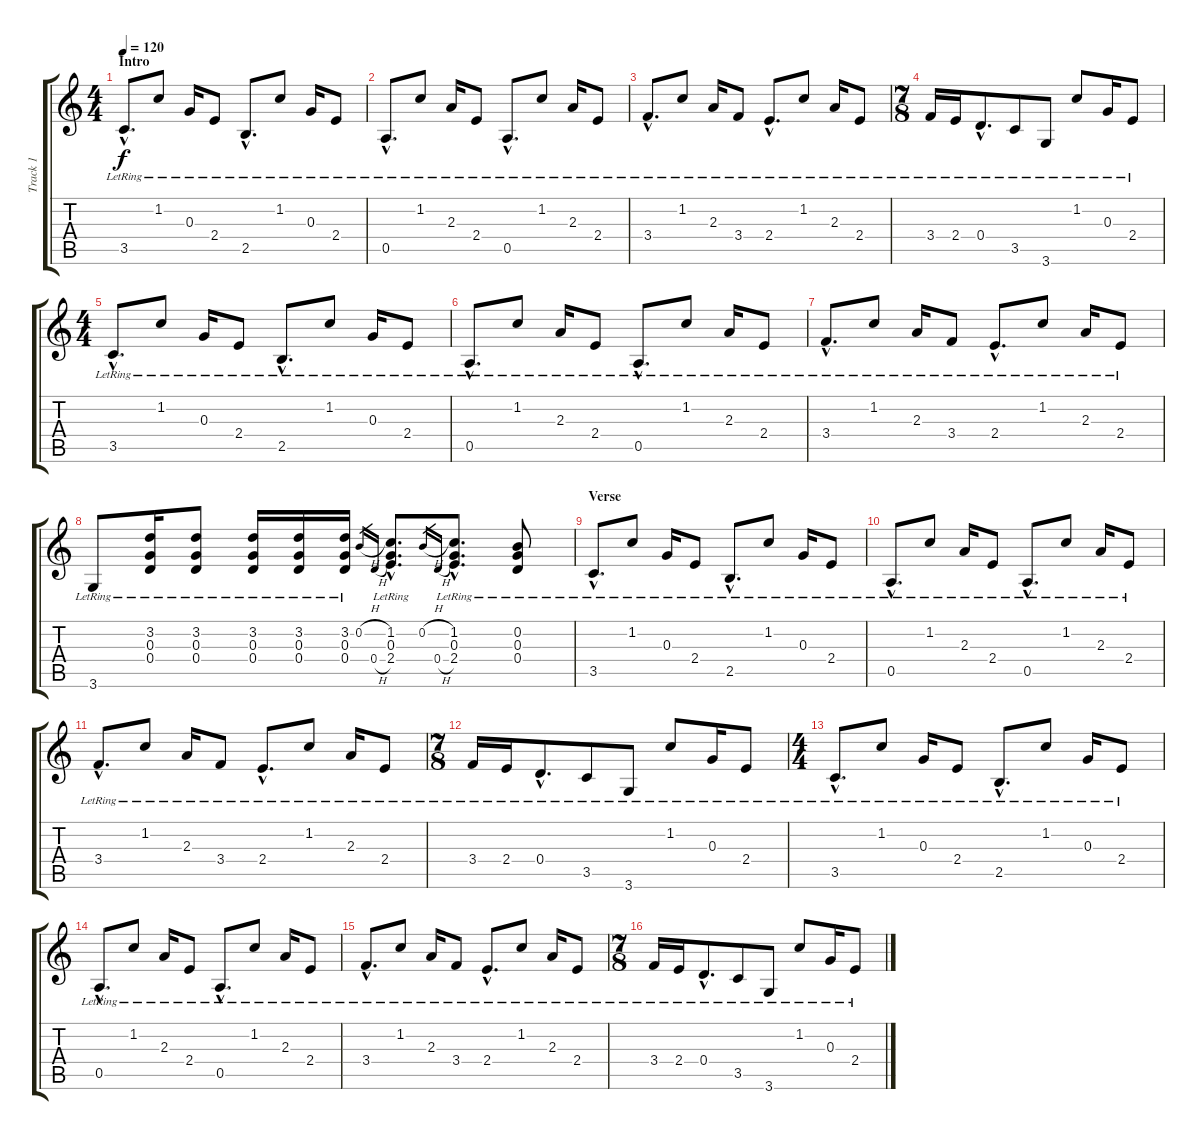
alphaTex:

\track ("Track 1" "Track 1") {instrument acousticguitarnylon}
\staff {score tabs}
\tuning (E4 B3 G3 D3 A2 E2) {hide}
\ts (4 4)
\section ("" "Intro")
\tempo 120
\clef g2
\ks c
3.5{hac lr}.8{d dy f instrument acousticguitarnylon} 1.2{lr}.8 0.3{lr}.16 2.4{lr}.8 2.5{hac lr}.8{d} 1.2{lr}.8 0.3{lr}.16 2.4{lr}.8 |
0.5{hac lr}.8{d} 1.2{lr}.8 2.3{lr}.16 2.4{lr}.8 0.5{hac lr}.8{d} 1.2{lr}.8 2.3{lr}.16 2.4{lr}.8 |
3.4{hac lr}.8{d} 1.2{lr}.8 2.3{lr}.16 3.4{lr}.8 2.4{hac lr}.8{d} 1.2{lr}.8 2.3{lr}.16 2.4{lr}.8 |
\ts (7 8)
3.4{lr}.16 2.4{lr}.16 0.4{hac lr}.8{d} 3.5{lr}.8 3.6{lr}.8 1.2{lr}.8 0.3{lr}.16 2.4{lr}.8 |
\ts (4 4)
3.5{hac lr}.8{d} 1.2{lr}.8 0.3{lr}.16 2.4{lr}.8 2.5{hac lr}.8{d} 1.2{lr}.8 0.3{lr}.16 2.4{lr}.8 |
0.5{hac lr}.8{d} 1.2{lr}.8 2.3{lr}.16 2.4{lr}.8 0.5{hac lr}.8{d} 1.2{lr}.8 2.3{lr}.16 2.4{lr}.8 |
3.4{hac lr}.8{d} 1.2{lr}.8 2.3{lr}.16 3.4{lr}.8 2.4{hac lr}.8{d} 1.2{lr}.8 2.3{lr}.16 2.4{lr}.8 |
3.6{lr}.8 (3.2{lr} 0.3{lr} 0.4{lr}).16 (3.2{lr} 0.3{lr} 0.4{lr}).8 (3.2{lr} 0.3{lr} 0.4{lr}).16 (3.2{lr} 0.3{lr} 0.4{lr}).16 (3.2{lr} 0.3{lr} 0.4{lr}).16 0.2{h}.16{gr} 0.4{h}.16{gr} (1.2{hac lr} 0.3{hac lr} 2.4{hac lr}).8{d} 0.2{h}.16{gr} 0.4{h}.16{gr} (1.2{hac lr} 0.3{hac lr} 2.4{hac lr}).8{d} (0.2{lr} 0.3{lr} 0.4{lr}).8 |
\section ("" "Verse")
3.5{hac lr}.8{d} 1.2{lr}.8 0.3{lr}.16 2.4{lr}.8 2.5{hac lr}.8{d} 1.2{lr}.8 0.3{lr}.16 2.4{lr}.8 |
0.5{hac lr}.8{d} 1.2{lr}.8 2.3{lr}.16 2.4{lr}.8 0.5{hac lr}.8{d} 1.2{lr}.8 2.3{lr}.16 2.4{lr}.8 |
3.4{hac lr}.8{d} 1.2{lr}.8 2.3{lr}.16 3.4{lr}.8 2.4{hac lr}.8{d} 1.2{lr}.8 2.3{lr}.16 2.4{lr}.8 |
\ts (7 8)
3.4{lr}.16 2.4{lr}.16 0.4{hac lr}.8{d} 3.5{lr}.8 3.6{lr}.8 1.2{lr}.8 0.3{lr}.16 2.4{lr}.8 |
\ts (4 4)
3.5{hac lr}.8{d} 1.2{lr}.8 0.3{lr}.16 2.4{lr}.8 2.5{hac lr}.8{d} 1.2{lr}.8 0.3{lr}.16 2.4{lr}.8 |
0.5{hac lr}.8{d} 1.2{lr}.8 2.3{lr}.16 2.4{lr}.8 0.5{hac lr}.8{d} 1.2{lr}.8 2.3{lr}.16 2.4{lr}.8 |
3.4{hac lr}.8{d} 1.2{lr}.8 2.3{lr}.16 3.4{lr}.8 2.4{hac lr}.8{d} 1.2{lr}.8 2.3{lr}.16 2.4{lr}.8 |
\ts (7 8)
3.4{lr}.16 2.4{lr}.16 0.4{hac lr}.8{d} 3.5{lr}.8 3.6{lr}.8 1.2{lr}.8 0.3{lr}.16 2.4{lr}.8
